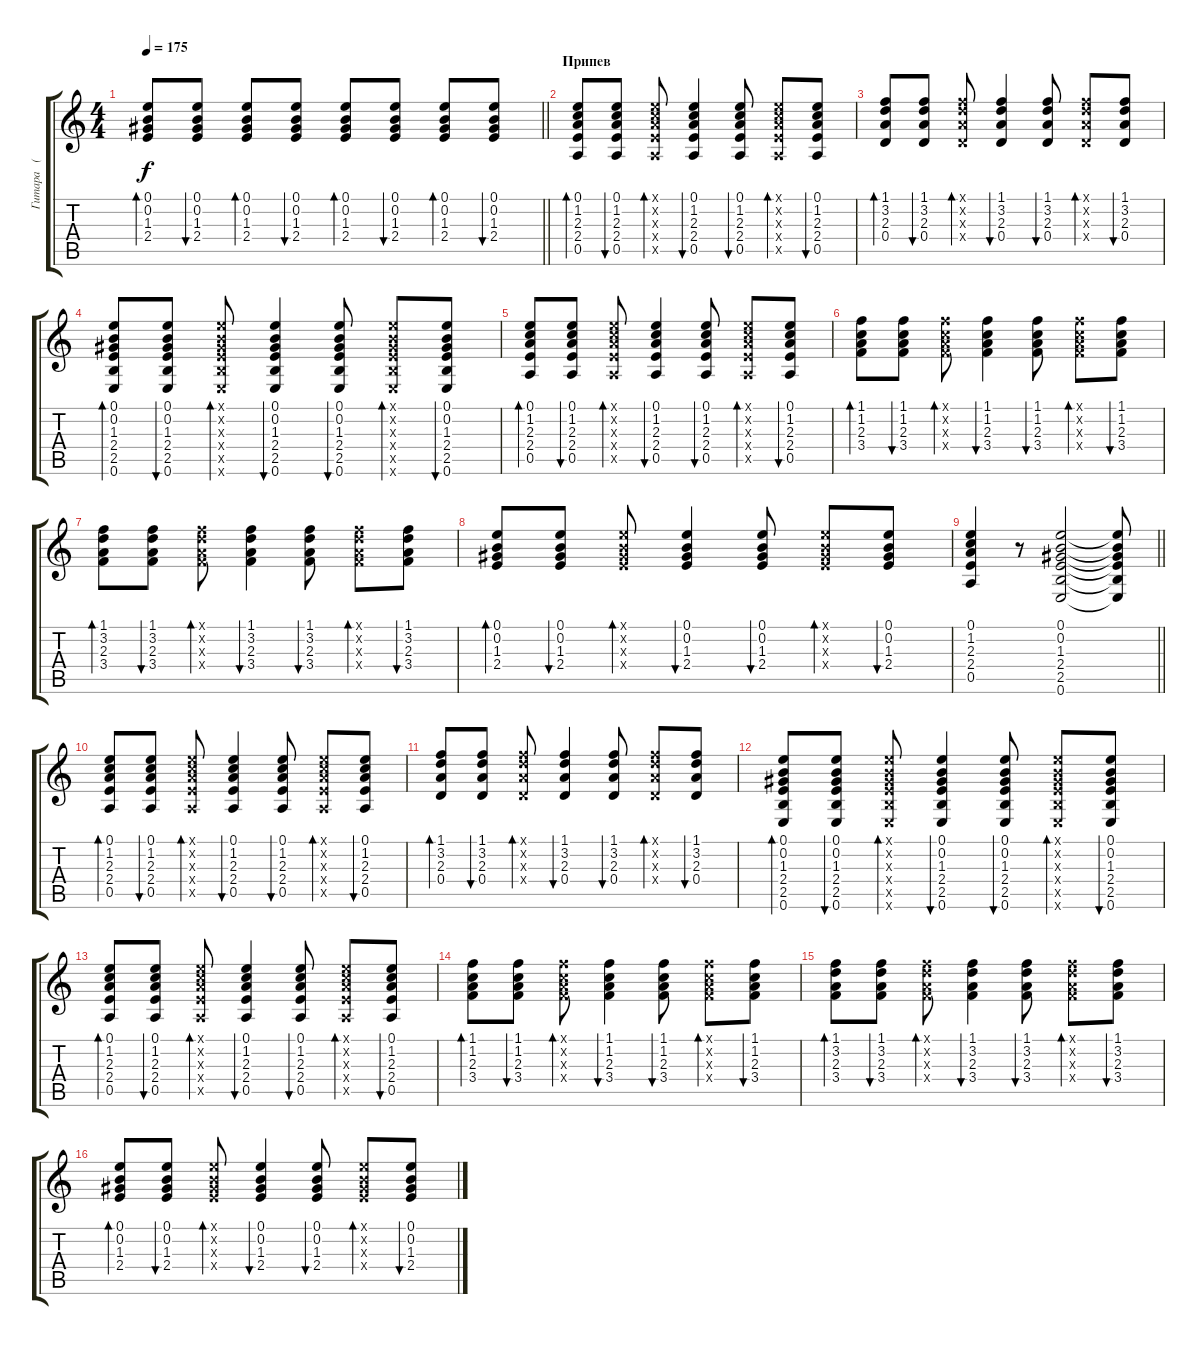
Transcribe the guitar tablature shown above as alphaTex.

\track ("Гитара   ( Акустика ) " "Гитара   (") {instrument acousticguitarsteel}
\staff {score tabs}
\tuning (E4 B3 G3 D3 A2 E2) {hide}
\ts (4 4)
\tempo 175
\clef g2
\barLineRight lightlight
\ks c
(0.1 0.2 1.3 2.4).8{bd 60 dy f} (0.1 0.2 1.3 2.4).8{bu 60} (0.1 0.2 1.3 2.4).8{bd 60} (0.1 0.2 1.3 2.4).8{bu 60} (0.1 0.2 1.3 2.4).8{bd 60} (0.1 0.2 1.3 2.4).8{bu 60} (0.1 0.2 1.3 2.4).8{bd 60} (0.1 0.2 1.3 2.4).8{bu 60} |
\section ("" "Припев")
(0.1 1.2 2.3 2.4 0.5).8{bd 60} (0.1 1.2 2.3 2.4 0.5).8{bu 60} (0.1{x} 1.2{x} 2.3{x} 2.4{x} 0.5{x}).8{bd 60} (0.1 1.2 2.3 2.4 0.5).4{bu 60} (0.1 1.2 2.3 2.4 0.5).8{bu 60} (0.1{x} 1.2{x} 2.3{x} 2.4{x} 0.5{x}).8{bd 60} (0.1 1.2 2.3 2.4 0.5).8{bu 60} |
(1.1 3.2 2.3 0.4).8{bd 60} (1.1 3.2 2.3 0.4).8{bu 60} (1.1{x} 3.2{x} 2.3{x} 0.4{x}).8{bd 60} (1.1 3.2 2.3 0.4).4{bu 60} (1.1 3.2 2.3 0.4).8{bu 60} (1.1{x} 3.2{x} 2.3{x} 0.4{x}).8{bd 60} (1.1 3.2 2.3 0.4).8{bu 60} |
(0.1 0.2 1.3 2.4 2.5 0.6).8{bd 60} (0.1 0.2 1.3 2.4 2.5 0.6).8{bu 60} (0.1{x} 0.2{x} 1.3{x} 2.4{x} 2.5{x} 0.6{x}).8{bd 60} (0.1 0.2 1.3 2.4 2.5 0.6).4{bu 60} (0.1 0.2 1.3 2.4 2.5 0.6).8{bu 60} (0.1{x} 0.2{x} 1.3{x} 2.4{x} 2.5{x} 0.6{x}).8{bd 60} (0.1 0.2 1.3 2.4 2.5 0.6).8{bu 60} |
(0.1 1.2 2.3 2.4 0.5).8{bd 60} (0.1 1.2 2.3 2.4 0.5).8{bu 60} (0.1{x} 1.2{x} 2.3{x} 2.4{x} 0.5{x}).8{bd 60} (0.1 1.2 2.3 2.4 0.5).4{bu 60} (0.1 1.2 2.3 2.4 0.5).8{bu 60} (0.1{x} 1.2{x} 2.3{x} 2.4{x} 0.5{x}).8{bd 60} (0.1 1.2 2.3 2.4 0.5).8{bu 60} |
(1.1 1.2 2.3 3.4).8{bd 60} (1.1 1.2 2.3 3.4).8{bu 60} (1.1{x} 1.2{x} 2.3{x} 3.4{x}).8{bd 60} (1.1 1.2 2.3 3.4).4{bu 60} (1.1 1.2 2.3 3.4).8{bu 60} (1.1{x} 1.2{x} 2.3{x} 3.4{x}).8{bd 60} (1.1 1.2 2.3 3.4).8{bu 60} |
(1.1 3.2 2.3 3.4).8{bd 60} (1.1 3.2 2.3 3.4).8{bu 60} (1.1{x} 3.2{x} 2.3{x} 3.4{x}).8{bd 60} (1.1 3.2 2.3 3.4).4{bu 60} (1.1 3.2 2.3 3.4).8{bu 60} (1.1{x} 3.2{x} 2.3{x} 3.4{x}).8{bd 60} (1.1 3.2 2.3 3.4).8{bu 60} |
(0.1 0.2 1.3 2.4).8{bd 60} (0.1 0.2 1.3 2.4).8{bu 60} (0.1{x} 0.2{x} 1.3{x} 2.4{x}).8{bd 60} (0.1 0.2 1.3 2.4).4{bu 60} (0.1 0.2 1.3 2.4).8{bu 60} (0.1{x} 0.2{x} 1.3{x} 2.4{x}).8{bd 60} (0.1 0.2 1.3 2.4).8{bu 60} |
\barLineRight lightlight
(0.1 1.2 2.3 2.4 0.5).4 r.8 (0.1 0.2 1.3 2.4 2.5 0.6).2 (0.1{t} 0.2{t} 1.3{t} 2.4{t} 2.5{t} 0.6{t}).8 |
\section ("" "")
(0.1 1.2 2.3 2.4 0.5).8{bd 60} (0.1 1.2 2.3 2.4 0.5).8{bu 60} (0.1{x} 1.2{x} 2.3{x} 2.4{x} 0.5{x}).8{bd 60} (0.1 1.2 2.3 2.4 0.5).4{bu 60} (0.1 1.2 2.3 2.4 0.5).8{bu 60} (0.1{x} 1.2{x} 2.3{x} 2.4{x} 0.5{x}).8{bd 60} (0.1 1.2 2.3 2.4 0.5).8{bu 60} |
(1.1 3.2 2.3 0.4).8{bd 60} (1.1 3.2 2.3 0.4).8{bu 60} (1.1{x} 3.2{x} 2.3{x} 0.4{x}).8{bd 60} (1.1 3.2 2.3 0.4).4{bu 60} (1.1 3.2 2.3 0.4).8{bu 60} (1.1{x} 3.2{x} 2.3{x} 0.4{x}).8{bd 60} (1.1 3.2 2.3 0.4).8{bu 60} |
(0.1 0.2 1.3 2.4 2.5 0.6).8{bd 60} (0.1 0.2 1.3 2.4 2.5 0.6).8{bu 60} (0.1{x} 0.2{x} 1.3{x} 2.4{x} 2.5{x} 0.6{x}).8{bd 60} (0.1 0.2 1.3 2.4 2.5 0.6).4{bu 60} (0.1 0.2 1.3 2.4 2.5 0.6).8{bu 60} (0.1{x} 0.2{x} 1.3{x} 2.4{x} 2.5{x} 0.6{x}).8{bd 60} (0.1 0.2 1.3 2.4 2.5 0.6).8{bu 60} |
(0.1 1.2 2.3 2.4 0.5).8{bd 60} (0.1 1.2 2.3 2.4 0.5).8{bu 60} (0.1{x} 1.2{x} 2.3{x} 2.4{x} 0.5{x}).8{bd 60} (0.1 1.2 2.3 2.4 0.5).4{bu 60} (0.1 1.2 2.3 2.4 0.5).8{bu 60} (0.1{x} 1.2{x} 2.3{x} 2.4{x} 0.5{x}).8{bd 60} (0.1 1.2 2.3 2.4 0.5).8{bu 60} |
(1.1 1.2 2.3 3.4).8{bd 60} (1.1 1.2 2.3 3.4).8{bu 60} (1.1{x} 1.2{x} 2.3{x} 3.4{x}).8{bd 60} (1.1 1.2 2.3 3.4).4{bu 60} (1.1 1.2 2.3 3.4).8{bu 60} (1.1{x} 1.2{x} 2.3{x} 3.4{x}).8{bd 60} (1.1 1.2 2.3 3.4).8{bu 60} |
(1.1 3.2 2.3 3.4).8{bd 60} (1.1 3.2 2.3 3.4).8{bu 60} (1.1{x} 3.2{x} 2.3{x} 3.4{x}).8{bd 60} (1.1 3.2 2.3 3.4).4{bu 60} (1.1 3.2 2.3 3.4).8{bu 60} (1.1{x} 3.2{x} 2.3{x} 3.4{x}).8{bd 60} (1.1 3.2 2.3 3.4).8{bu 60} |
(0.1 0.2 1.3 2.4).8{bd 60} (0.1 0.2 1.3 2.4).8{bu 60} (0.1{x} 0.2{x} 1.3{x} 2.4{x}).8{bd 60} (0.1 0.2 1.3 2.4).4{bu 60} (0.1 0.2 1.3 2.4).8{bu 60} (0.1{x} 0.2{x} 1.3{x} 2.4{x}).8{bd 60} (0.1 0.2 1.3 2.4).8{bu 60}
